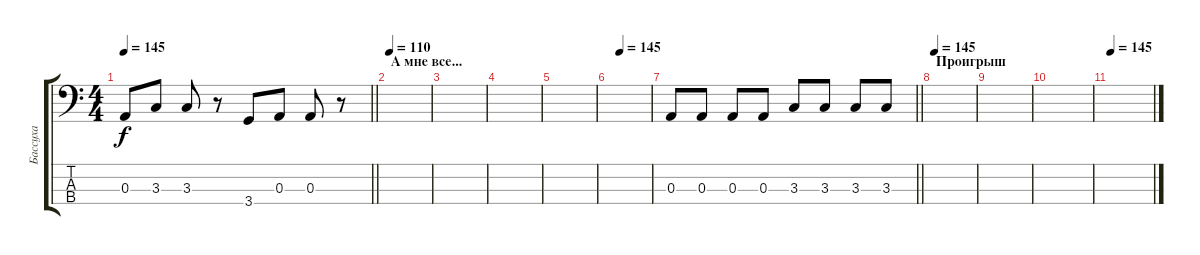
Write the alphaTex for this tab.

\track ("Бассуха" "Бассуха") {instrument electricbassfinger}
\staff {score tabs}
\tuning (G2 D2 A1 E1) {hide}
\ts (4 4)
\tempo 145
\clef f4
\barLineRight lightlight
\ks c
0.3.8{dy f} 3.3.8 3.3.8 r.8 3.4.8 0.3.8 0.3.8 r.8 |
\section ("" "А мне все...")
\tempo 110
|
|
|
|
\tempo (145 0.25)
|
\barLineRight lightlight
0.3.8 0.3.8 0.3.8 0.3.8 3.3.8 3.3.8 3.3.8 3.3.8 |
\section ("" "Проигрыш")
\tempo 145
|
|
|
\tempo 145
